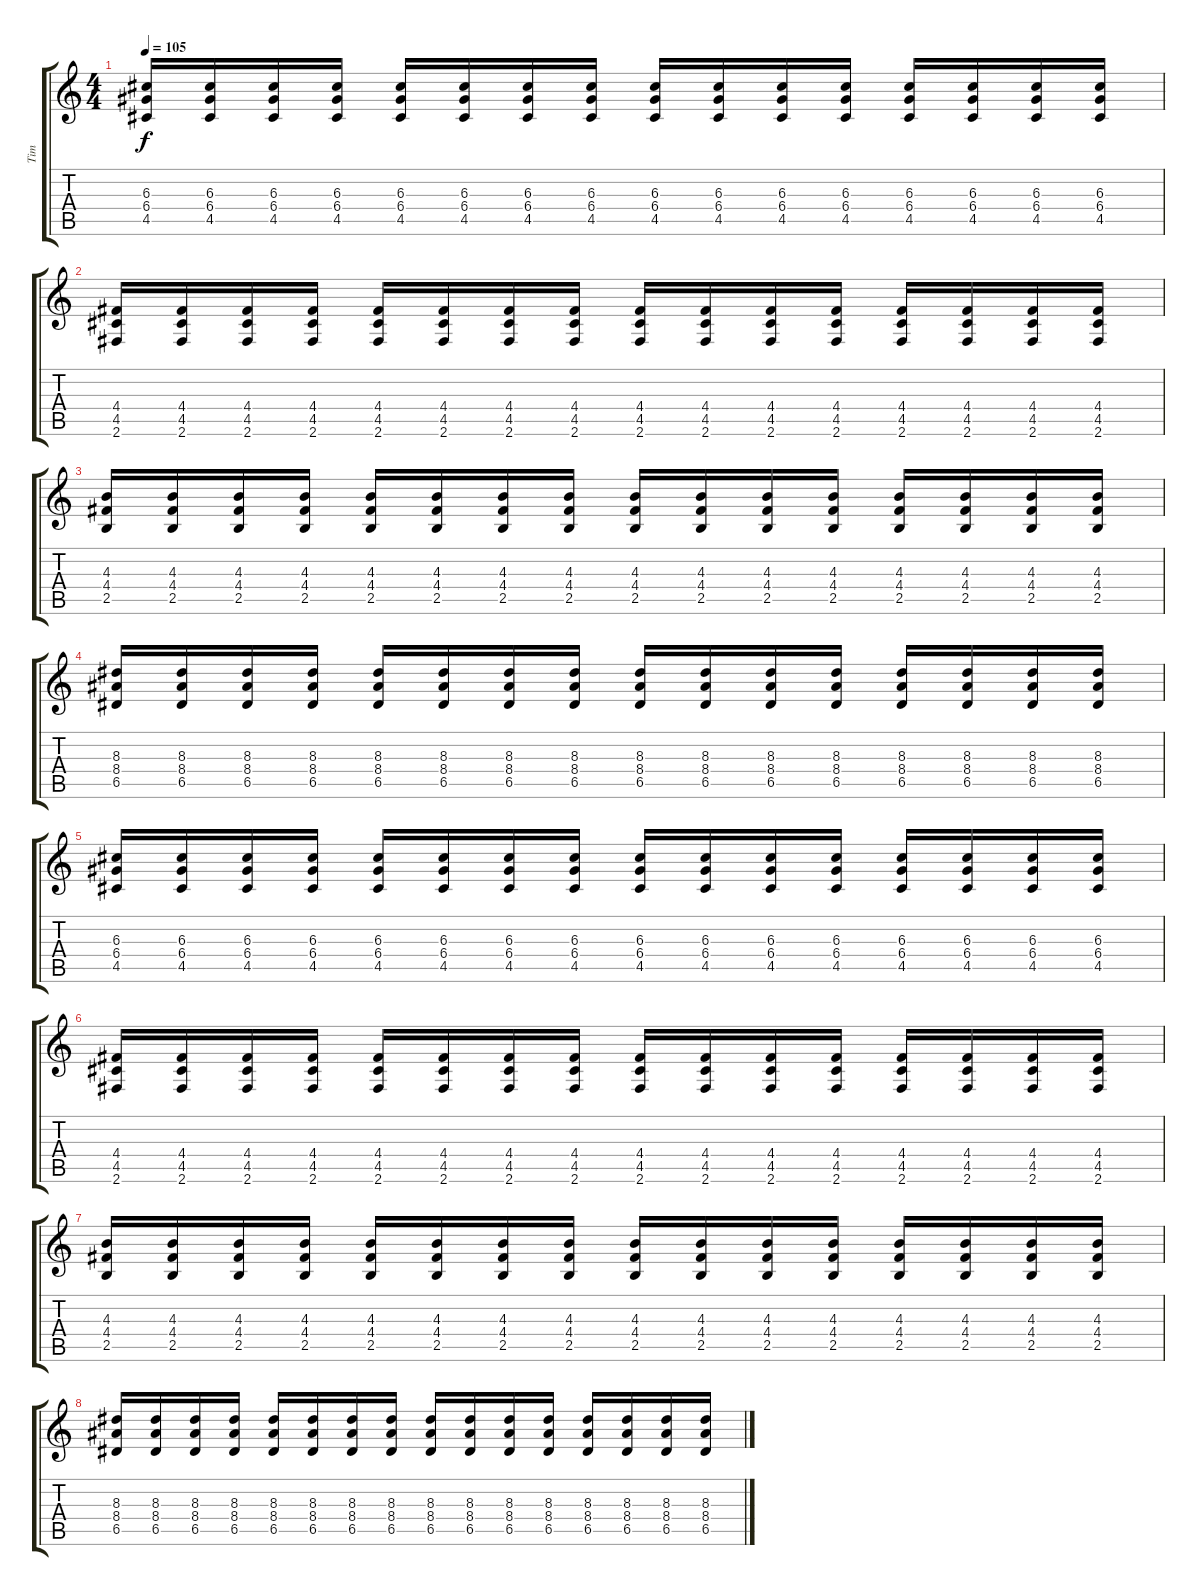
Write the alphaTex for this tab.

\track ("Tim" "Tim") {instrument overdrivenguitar}
\staff {score tabs}
\tuning (E4 B3 G3 D3 A2 E2) {hide}
\ts (4 4)
\tempo 105
\clef g2
\ks c
(6.3 6.4 4.5).16{dy f} (6.3 6.4 4.5).16 (6.3 6.4 4.5).16 (6.3 6.4 4.5).16 (6.3 6.4 4.5).16 (6.3 6.4 4.5).16 (6.3 6.4 4.5).16 (6.3 6.4 4.5).16 (6.3 6.4 4.5).16 (6.3 6.4 4.5).16 (6.3 6.4 4.5).16 (6.3 6.4 4.5).16 (6.3 6.4 4.5).16 (6.3 6.4 4.5).16 (6.3 6.4 4.5).16 (6.3 6.4 4.5).16 |
(4.4 4.5 2.6).16 (4.4 4.5 2.6).16 (4.4 4.5 2.6).16 (4.4 4.5 2.6).16 (4.4 4.5 2.6).16 (4.4 4.5 2.6).16 (4.4 4.5 2.6).16 (4.4 4.5 2.6).16 (4.4 4.5 2.6).16 (4.4 4.5 2.6).16 (4.4 4.5 2.6).16 (4.4 4.5 2.6).16 (4.4 4.5 2.6).16 (4.4 4.5 2.6).16 (4.4 4.5 2.6).16 (4.4 4.5 2.6).16 |
(4.3 4.4 2.5).16 (4.3 4.4 2.5).16 (4.3 4.4 2.5).16 (4.3 4.4 2.5).16 (4.3 4.4 2.5).16 (4.3 4.4 2.5).16 (4.3 4.4 2.5).16 (4.3 4.4 2.5).16 (4.3 4.4 2.5).16 (4.3 4.4 2.5).16 (4.3 4.4 2.5).16 (4.3 4.4 2.5).16 (4.3 4.4 2.5).16 (4.3 4.4 2.5).16 (4.3 4.4 2.5).16 (4.3 4.4 2.5).16 |
(8.3 8.4 6.5).16 (8.3 8.4 6.5).16 (8.3 8.4 6.5).16 (8.3 8.4 6.5).16 (8.3 8.4 6.5).16 (8.3 8.4 6.5).16 (8.3 8.4 6.5).16 (8.3 8.4 6.5).16 (8.3 8.4 6.5).16 (8.3 8.4 6.5).16 (8.3 8.4 6.5).16 (8.3 8.4 6.5).16 (8.3 8.4 6.5).16 (8.3 8.4 6.5).16 (8.3 8.4 6.5).16 (8.3 8.4 6.5).16 |
(6.3 6.4 4.5).16 (6.3 6.4 4.5).16 (6.3 6.4 4.5).16 (6.3 6.4 4.5).16 (6.3 6.4 4.5).16 (6.3 6.4 4.5).16 (6.3 6.4 4.5).16 (6.3 6.4 4.5).16 (6.3 6.4 4.5).16 (6.3 6.4 4.5).16 (6.3 6.4 4.5).16 (6.3 6.4 4.5).16 (6.3 6.4 4.5).16 (6.3 6.4 4.5).16 (6.3 6.4 4.5).16 (6.3 6.4 4.5).16 |
(4.4 4.5 2.6).16 (4.4 4.5 2.6).16 (4.4 4.5 2.6).16 (4.4 4.5 2.6).16 (4.4 4.5 2.6).16 (4.4 4.5 2.6).16 (4.4 4.5 2.6).16 (4.4 4.5 2.6).16 (4.4 4.5 2.6).16 (4.4 4.5 2.6).16 (4.4 4.5 2.6).16 (4.4 4.5 2.6).16 (4.4 4.5 2.6).16 (4.4 4.5 2.6).16 (4.4 4.5 2.6).16 (4.4 4.5 2.6).16 |
(4.3 4.4 2.5).16 (4.3 4.4 2.5).16 (4.3 4.4 2.5).16 (4.3 4.4 2.5).16 (4.3 4.4 2.5).16 (4.3 4.4 2.5).16 (4.3 4.4 2.5).16 (4.3 4.4 2.5).16 (4.3 4.4 2.5).16 (4.3 4.4 2.5).16 (4.3 4.4 2.5).16 (4.3 4.4 2.5).16 (4.3 4.4 2.5).16 (4.3 4.4 2.5).16 (4.3 4.4 2.5).16 (4.3 4.4 2.5).16 |
(8.3 8.4 6.5).16 (8.3 8.4 6.5).16 (8.3 8.4 6.5).16 (8.3 8.4 6.5).16 (8.3 8.4 6.5).16 (8.3 8.4 6.5).16 (8.3 8.4 6.5).16 (8.3 8.4 6.5).16 (8.3 8.4 6.5).16 (8.3 8.4 6.5).16 (8.3 8.4 6.5).16 (8.3 8.4 6.5).16 (8.3 8.4 6.5).16 (8.3 8.4 6.5).16 (8.3 8.4 6.5).16 (8.3 8.4 6.5).16
